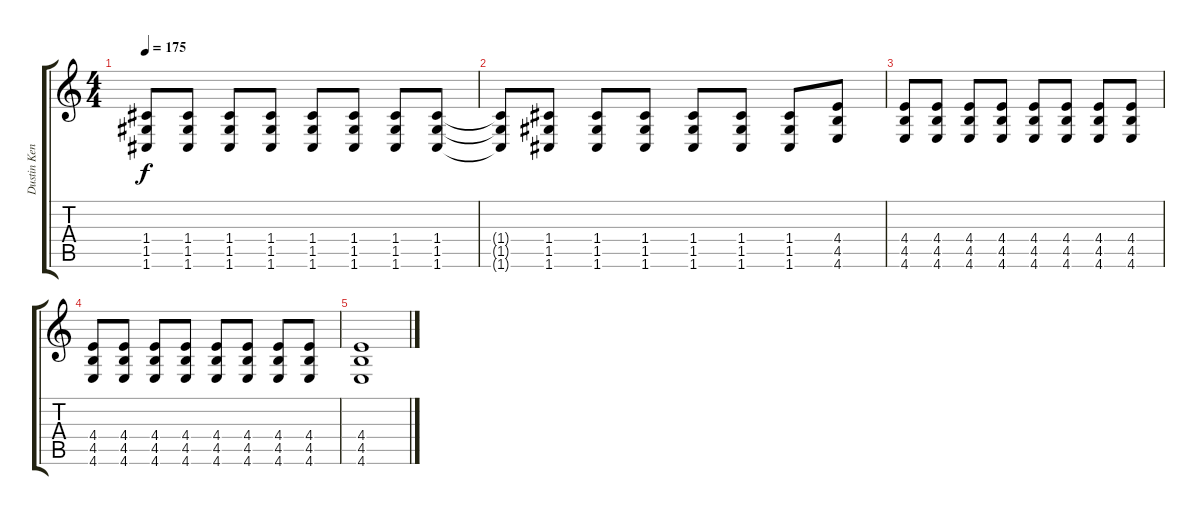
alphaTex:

\track ("Dustin Kensrue" "Dustin Ken") {instrument acousticguitarsteel}
\staff {score tabs}
\tuning (D4 A3 F3 C3 G2 C2) {hide}
\ts (4 4)
\tempo 175
\clef g2
\ks c
(1.4{t} 1.5{t} 1.6{t}).8{dy f} (1.4 1.5 1.6).8 (1.4 1.5 1.6).8 (1.4 1.5 1.6).8 (1.4 1.5 1.6).8 (1.4 1.5 1.6).8 (1.4 1.5 1.6).8 (1.4 1.5 1.6).8 |
(1.4{t} 1.5{t} 1.6{t}).8 (1.4 1.5 1.6).8 (1.4 1.5 1.6).8 (1.4 1.5 1.6).8 (1.4 1.5 1.6).8 (1.4 1.5 1.6).8 (1.4 1.5 1.6).8 (4.4 4.5 4.6).8 |
(4.4 4.5 4.6).8 (4.4 4.5 4.6).8 (4.4 4.5 4.6).8 (4.4 4.5 4.6).8 (4.4 4.5 4.6).8 (4.4 4.5 4.6).8 (4.4 4.5 4.6).8 (4.4 4.5 4.6).8 |
(4.4 4.5 4.6).8 (4.4 4.5 4.6).8 (4.4 4.5 4.6).8 (4.4 4.5 4.6).8 (4.4 4.5 4.6).8 (4.4 4.5 4.6).8 (4.4 4.5 4.6).8 (4.4 4.5 4.6).8 |
(4.4 4.5 4.6).1
